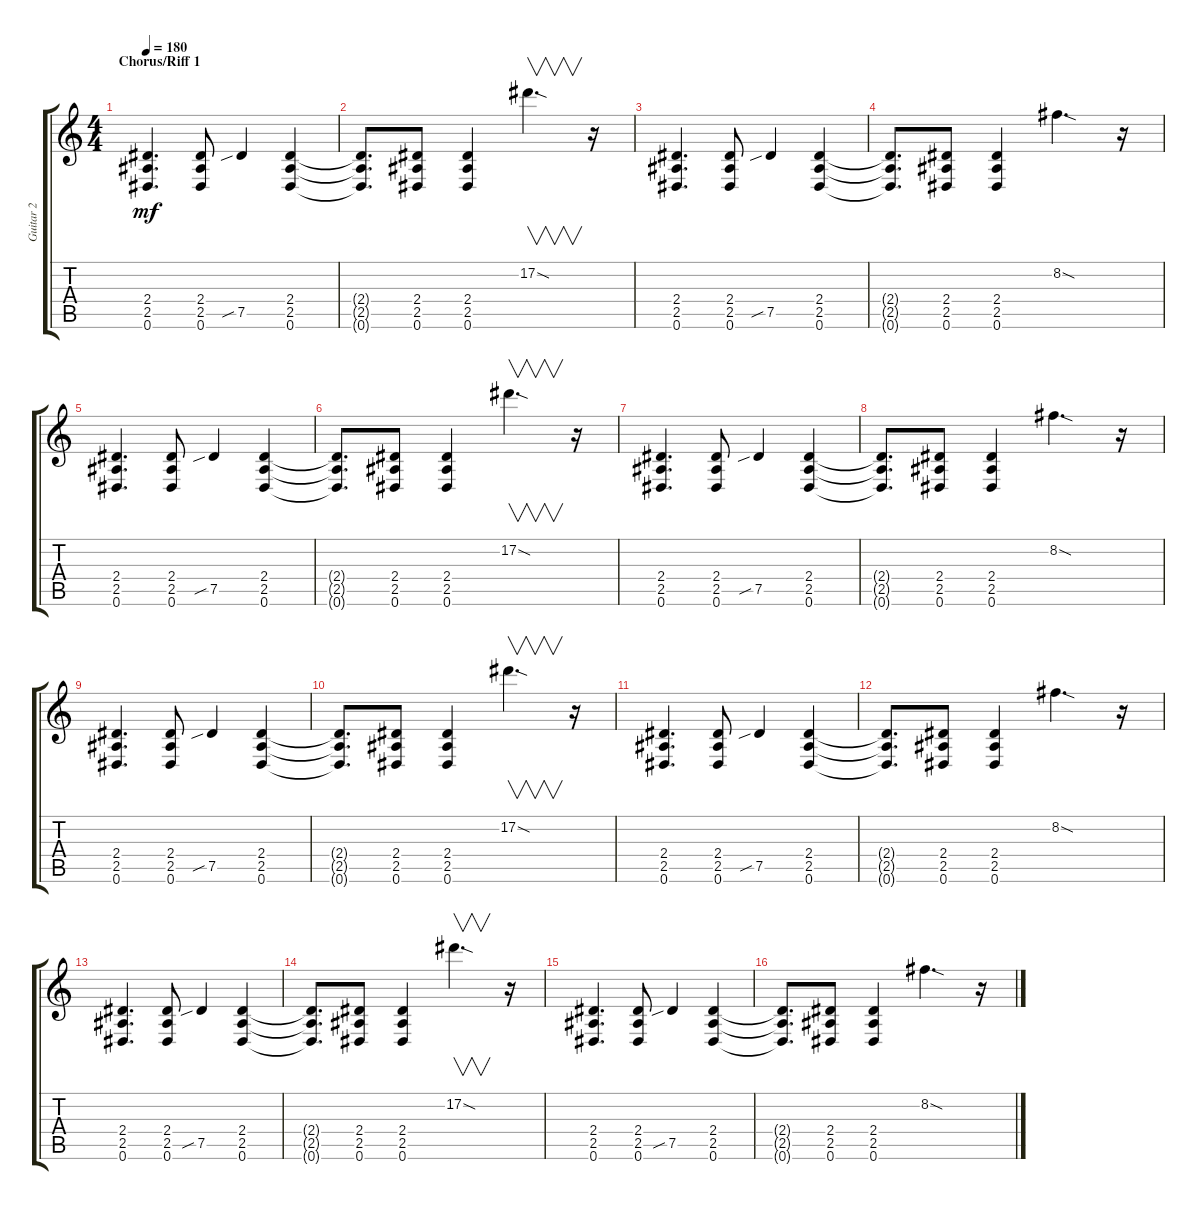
\track ("Guitar 2" "Guitar 2") {instrument distortionguitar}
\staff {score tabs}
\tuning (Eb4 Bb3 Gb3 Db3 Ab2 Eb2) {hide}
\ts (4 4)
\section ("" "Chorus/Riff 1")
\tempo 180
\clef g2
\ks c
(2.4 2.5 0.6).4{d dy mf} (2.4 2.5 0.6).8 7.5{sib}.4 (2.4 2.5 0.6).4 |
(2.4{t} 2.5{t} 0.6{t}).8{d} (2.4 2.5 0.6).8 (2.4 2.5 0.6).4 17.2{sod}.4{v d} r.16 |
(2.4 2.5 0.6).4{d} (2.4 2.5 0.6).8 7.5{sib}.4 (2.4 2.5 0.6).4 |
(2.4{t} 2.5{t} 0.6{t}).8{d} (2.4 2.5 0.6).8 (2.4 2.5 0.6).4 8.2{sod}.4{d} r.16 |
(2.4 2.5 0.6).4{d} (2.4 2.5 0.6).8 7.5{sib}.4 (2.4 2.5 0.6).4 |
(2.4{t} 2.5{t} 0.6{t}).8{d} (2.4 2.5 0.6).8 (2.4 2.5 0.6).4 17.2{sod}.4{v d} r.16 |
(2.4 2.5 0.6).4{d} (2.4 2.5 0.6).8 7.5{sib}.4 (2.4 2.5 0.6).4 |
(2.4{t} 2.5{t} 0.6{t}).8{d} (2.4 2.5 0.6).8 (2.4 2.5 0.6).4 8.2{sod}.4{d} r.16 |
(2.4 2.5 0.6).4{d} (2.4 2.5 0.6).8 7.5{sib}.4 (2.4 2.5 0.6).4 |
(2.4{t} 2.5{t} 0.6{t}).8{d} (2.4 2.5 0.6).8 (2.4 2.5 0.6).4 17.2{sod}.4{v d} r.16 |
(2.4 2.5 0.6).4{d} (2.4 2.5 0.6).8 7.5{sib}.4 (2.4 2.5 0.6).4 |
(2.4{t} 2.5{t} 0.6{t}).8{d} (2.4 2.5 0.6).8 (2.4 2.5 0.6).4 8.2{sod}.4{d} r.16 |
(2.4 2.5 0.6).4{d} (2.4 2.5 0.6).8 7.5{sib}.4 (2.4 2.5 0.6).4 |
(2.4{t} 2.5{t} 0.6{t}).8{d} (2.4 2.5 0.6).8 (2.4 2.5 0.6).4 17.2{sod}.4{v d} r.16 |
(2.4 2.5 0.6).4{d} (2.4 2.5 0.6).8 7.5{sib}.4 (2.4 2.5 0.6).4 |
(2.4{t} 2.5{t} 0.6{t}).8{d} (2.4 2.5 0.6).8 (2.4 2.5 0.6).4 8.2{sod}.4{d} r.16
